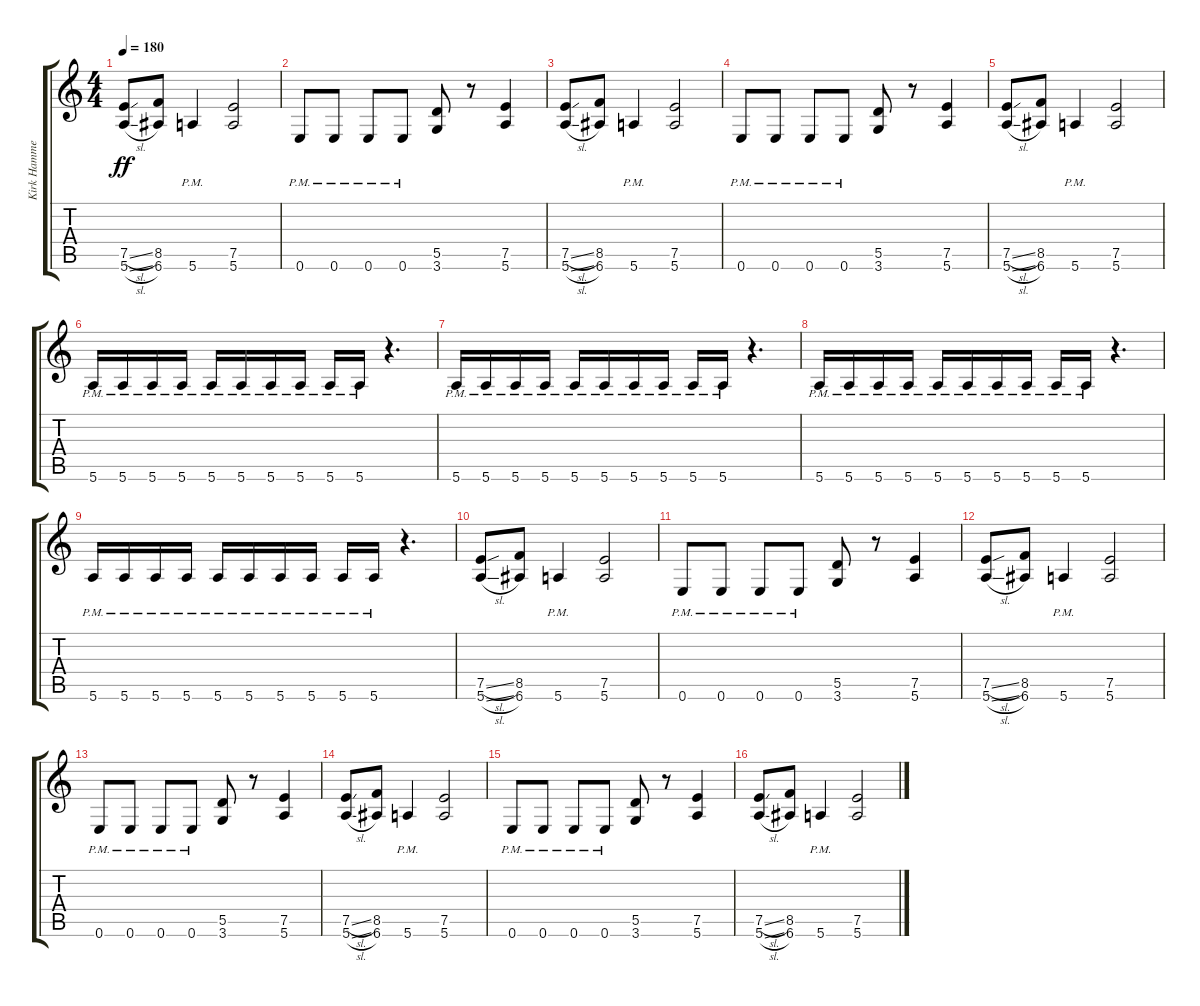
\track ("Kirk Hammet (Rythm)" "Kirk Hamme") {instrument distortionguitar}
\staff {score tabs}
\tuning (E4 B3 G3 D3 A2 E2) {hide}
\ts (4 4)
\tempo 180
\clef g2
\ks c
(7.5{sl} 5.6{sl}).8{dy ff} (8.5 6.6).8 5.6{pm}.4 (7.5 5.6).2 |
0.6{pm}.8 0.6{pm}.8 0.6{pm}.8 0.6{pm}.8 (5.5 3.6).8 r.8 (7.5 5.6).4 |
(7.5{sl} 5.6{sl}).8 (8.5 6.6).8 5.6{pm}.4 (7.5 5.6).2 |
0.6{pm}.8 0.6{pm}.8 0.6{pm}.8 0.6{pm}.8 (5.5 3.6).8 r.8 (7.5 5.6).4 |
(7.5{sl} 5.6{sl}).8 (8.5 6.6).8 5.6{pm}.4 (7.5 5.6).2 |
5.6{pm}.16 5.6{pm}.16 5.6{pm}.16 5.6{pm}.16 5.6{pm}.16 5.6{pm}.16 5.6{pm}.16 5.6{pm}.16 5.6{pm}.16 5.6{pm}.16 r.4{d} |
5.6{pm}.16 5.6{pm}.16 5.6{pm}.16 5.6{pm}.16 5.6{pm}.16 5.6{pm}.16 5.6{pm}.16 5.6{pm}.16 5.6{pm}.16 5.6{pm}.16 r.4{d} |
5.6{pm}.16 5.6{pm}.16 5.6{pm}.16 5.6{pm}.16 5.6{pm}.16 5.6{pm}.16 5.6{pm}.16 5.6{pm}.16 5.6{pm}.16 5.6{pm}.16 r.4{d} |
5.6{pm}.16 5.6{pm}.16 5.6{pm}.16 5.6{pm}.16 5.6{pm}.16 5.6{pm}.16 5.6{pm}.16 5.6{pm}.16 5.6{pm}.16 5.6{pm}.16 r.4{d} |
(7.5{sl} 5.6{sl}).8 (8.5 6.6).8 5.6{pm}.4 (7.5 5.6).2 |
0.6{pm}.8 0.6{pm}.8 0.6{pm}.8 0.6{pm}.8 (5.5 3.6).8 r.8 (7.5 5.6).4 |
(7.5{sl} 5.6{sl}).8 (8.5 6.6).8 5.6{pm}.4 (7.5 5.6).2 |
0.6{pm}.8 0.6{pm}.8 0.6{pm}.8 0.6{pm}.8 (5.5 3.6).8 r.8 (7.5 5.6).4 |
(7.5{sl} 5.6{sl}).8 (8.5 6.6).8 5.6{pm}.4 (7.5 5.6).2 |
0.6{pm}.8 0.6{pm}.8 0.6{pm}.8 0.6{pm}.8 (5.5 3.6).8 r.8 (7.5 5.6).4 |
(7.5{sl} 5.6{sl}).8 (8.5 6.6).8 5.6{pm}.4 (7.5 5.6).2
